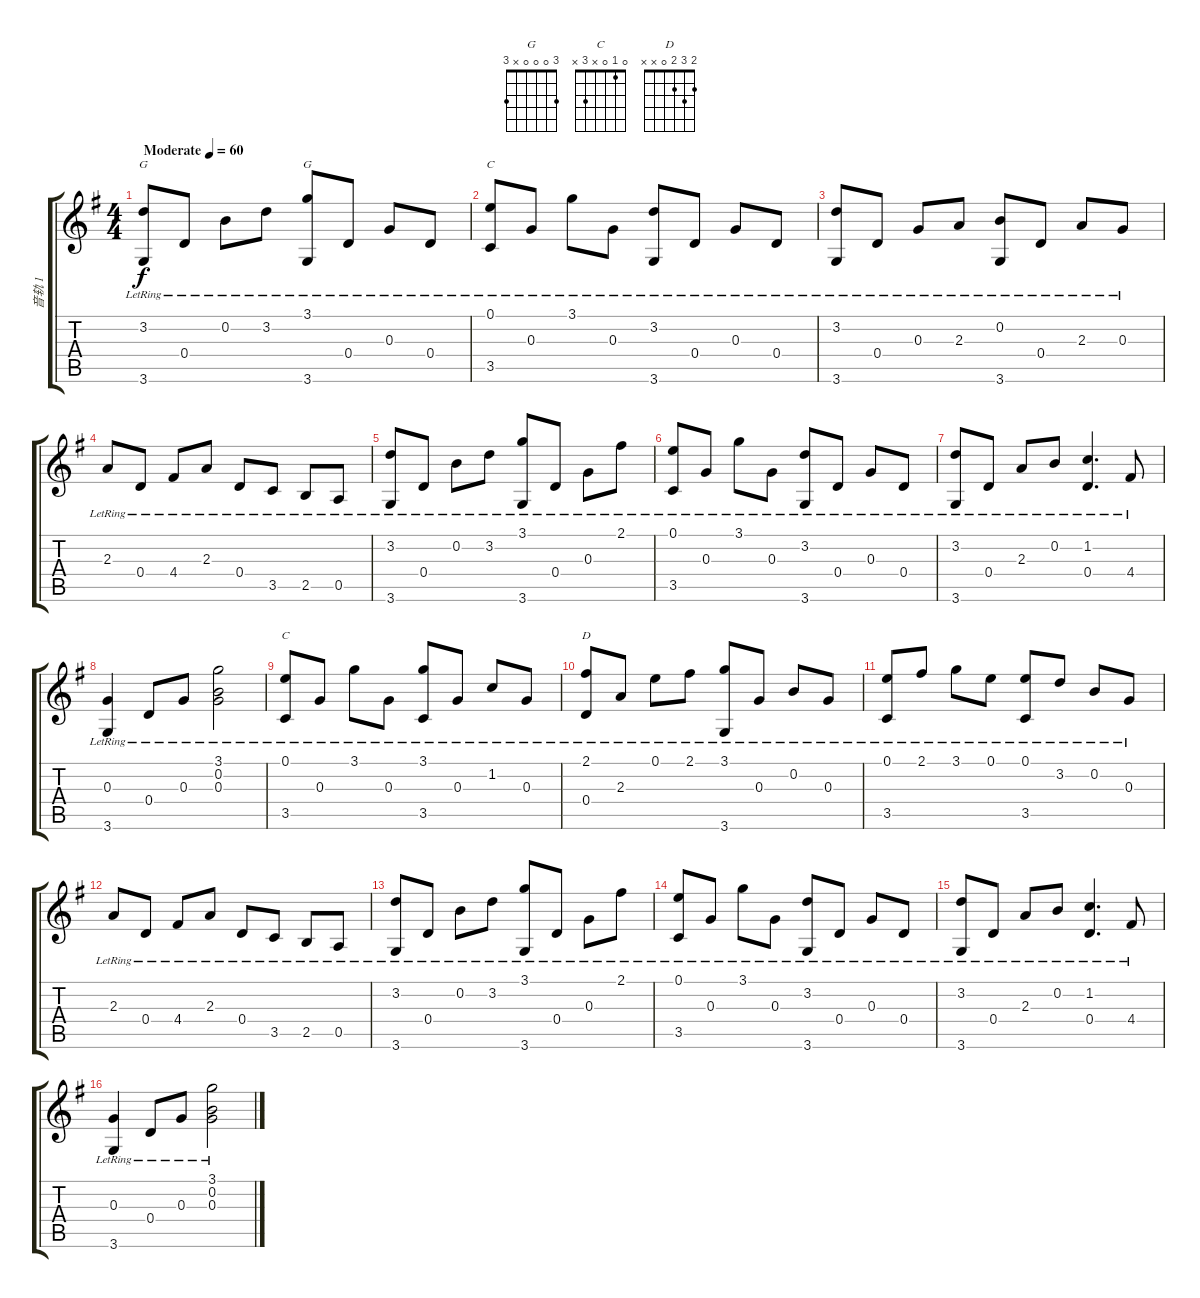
\track ("音轨 1" "音轨 1") {instrument acousticguitarsteel}
\staff {score tabs}
\tuning (E4 B3 G3 D3 A2 E2) {hide}
\chord ("G" x 3 0 0 x 3)
\chord ("G" 3 0 0 0 x 3)
\chord ("C" 0 x x x 3 x)
\chord ("C" 0 1 0 x 3 x)
\chord ("D" 2 3 2 0 x x)
\ts (4 4)
\tempo (60 "Moderate")
\clef g2
\ks g
(3.2{lr} 3.6{lr}).8{ch "G" dy f instrument acousticguitarsteel} 0.4{lr}.8 0.2{lr}.8 3.2{lr}.8 (3.1{lr} 3.6{lr}).8{ch "G"} 0.4{lr}.8 0.3{lr}.8 0.4{lr}.8 |
(0.1{lr} 3.5{lr}).8{ch "C"} 0.3{lr}.8 3.1{lr}.8 0.3{lr}.8 (3.2{lr} 3.6{lr}).8 0.4{lr}.8 0.3{lr}.8 0.4{lr}.8 |
(3.2{lr} 3.6{lr}).8 0.4{lr}.8 0.3{lr}.8 2.3{lr}.8 (0.2{lr} 3.6{lr}).8 0.4{lr}.8 2.3{lr}.8 0.3{lr}.8 |
2.3{lr}.8 0.4{lr}.8 4.4{lr}.8 2.3{lr}.8 0.4{lr}.8 3.5{lr}.8 2.5{lr}.8 0.5{lr}.8 |
(3.2{lr} 3.6{lr}).8 0.4{lr}.8 0.2{lr}.8 3.2{lr}.8 (3.1{lr} 3.6{lr}).8 0.4{lr}.8 0.3{lr}.8 2.1{lr}.8 |
(0.1{lr} 3.5{lr}).8 0.3{lr}.8 3.1{lr}.8 0.3{lr}.8 (3.2{lr} 3.6{lr}).8 0.4{lr}.8 0.3{lr}.8 0.4{lr}.8 |
(3.2{lr} 3.6{lr}).8 0.4{lr}.8 2.3{lr}.8 0.2{lr}.8 (1.2{lr} 0.4{lr}).4{d} 4.4{lr}.8 |
(0.3{lr} 3.6{lr}).4 0.4{lr}.8 0.3{lr}.8 (3.1{lr} 0.2{lr} 0.3{lr}).2 |
(0.1{lr} 3.5{lr}).8{ch "C"} 0.3{lr}.8 3.1{lr}.8 0.3{lr}.8 (3.1{lr} 3.5{lr}).8 0.3{lr}.8 1.2{lr}.8 0.3{lr}.8 |
(2.1{lr} 0.4{lr}).8{ch "D"} 2.3{lr}.8 0.1{lr}.8 2.1{lr}.8 (3.1{lr} 3.6{lr}).8 0.3{lr}.8 0.2{lr}.8 0.3{lr}.8 |
(0.1{lr} 3.5{lr}).8 2.1{lr}.8 3.1{lr}.8 0.1{lr}.8 (0.1{lr} 3.5{lr}).8 3.2{lr}.8 0.2{lr}.8 0.3{lr}.8 |
2.3{lr}.8 0.4{lr}.8 4.4{lr}.8 2.3{lr}.8 0.4{lr}.8 3.5{lr}.8 2.5{lr}.8 0.5{lr}.8 |
(3.2{lr} 3.6{lr}).8 0.4{lr}.8 0.2{lr}.8 3.2{lr}.8 (3.1{lr} 3.6{lr}).8 0.4{lr}.8 0.3{lr}.8 2.1{lr}.8 |
(0.1{lr} 3.5{lr}).8 0.3{lr}.8 3.1{lr}.8 0.3{lr}.8 (3.2{lr} 3.6{lr}).8 0.4{lr}.8 0.3{lr}.8 0.4{lr}.8 |
(3.2{lr} 3.6{lr}).8 0.4{lr}.8 2.3{lr}.8 0.2{lr}.8 (1.2{lr} 0.4{lr}).4{d} 4.4{lr}.8 |
(0.3{lr} 3.6{lr}).4 0.4{lr}.8 0.3{lr}.8 (3.1{lr} 0.2{lr} 0.3{lr}).2
